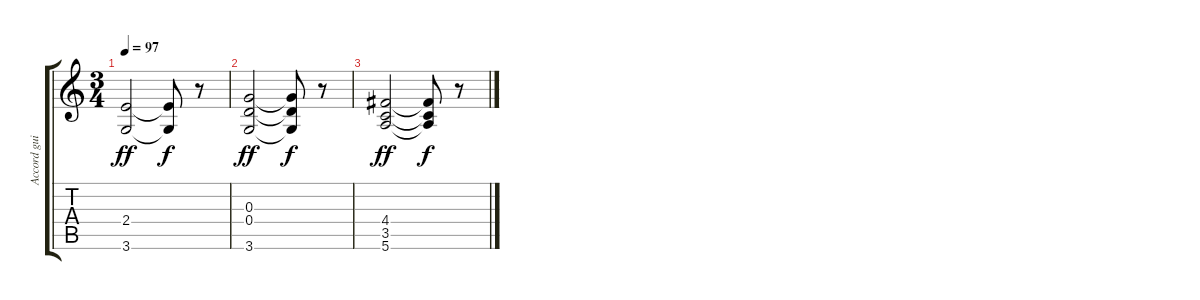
\track ("Accord guitare" "Accord gui") {instrument acousticguitarsteel}
\staff {score tabs}
\tuning (E4 B3 G3 D3 A2 E2) {hide}
\ts (3 4)
\tempo 97
\clef g2
\ks c
(2.4 3.6).2{dy ff} (2.4{t} 3.6{t}).8{dy f} r.8 |
(0.3 0.4 3.6).2{dy ff} (0.3{t} 0.4{t} 3.6{t}).8{dy f} r.8 |
(4.4 3.5 5.6).2{dy ff} (4.4{t} 3.5{t} 5.6{t}).8{dy f} r.8
